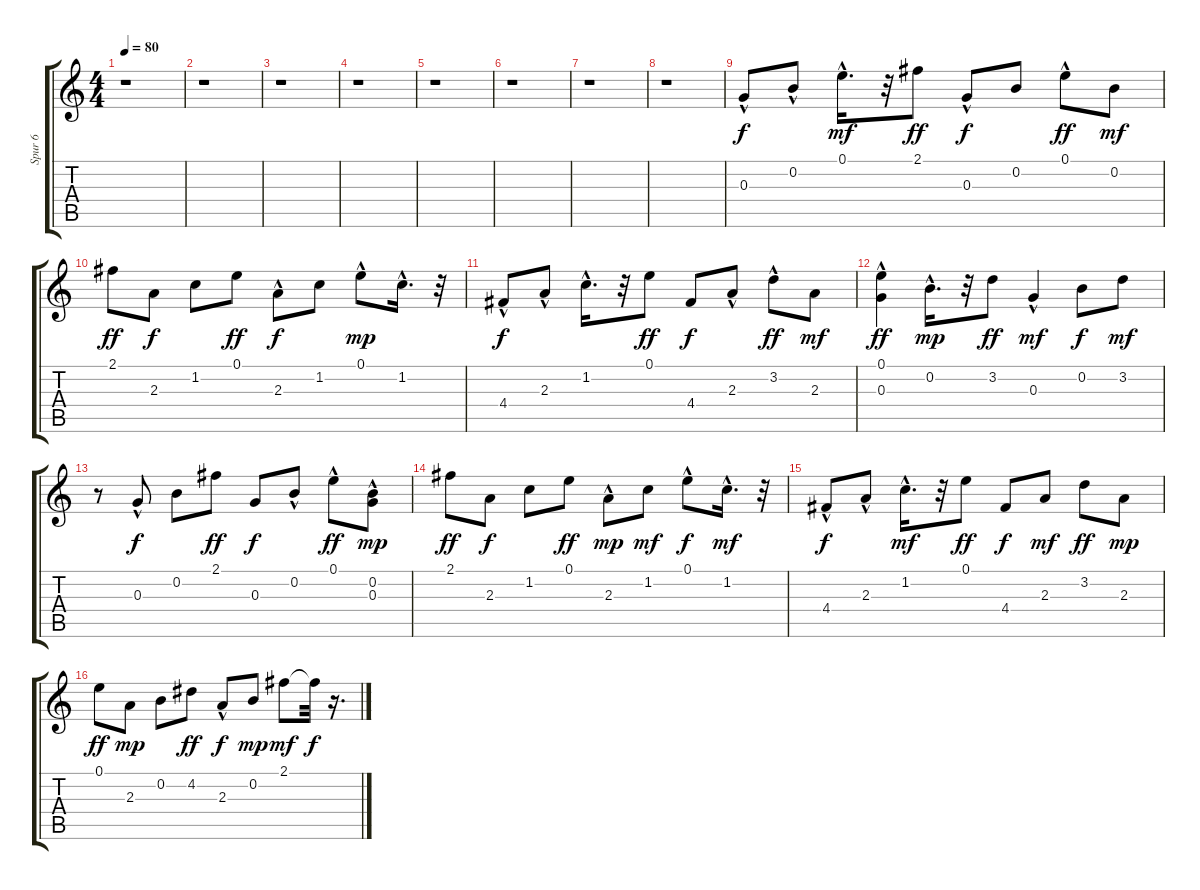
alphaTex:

\track ("Spur 6" "Spur 6") {instrument electricguitarclean}
\staff {score tabs}
\tuning (E4 B3 G3 D3 A2 E2) {hide}
\ts (4 4)
\tempo 80
\clef g2
\ks c
r.1{dy f} |
r.1 |
r.1 |
r.1 |
r.1 |
r.1 |
r.1 |
r.1 |
0.3{hac}.8 0.2{hac}.8 0.1{hac}.16{d dy mf} r.32 2.1.8{dy ff} 0.3{hac}.8{dy f} 0.2.8 0.1{hac}.8{dy ff} 0.2.8{dy mf} |
2.1.8{dy ff} 2.3.8{dy f} 1.2.8 0.1.8{dy ff} 2.3{hac}.8{dy f} 1.2.8 0.1{hac}.8{dy mp} 1.2{hac}.16{d} r.32 |
4.4{hac}.8{dy f} 2.3{hac}.8 1.2{hac}.16{d} r.32 0.1.8{dy ff} 4.4.8{dy f} 2.3{hac}.8 3.2{hac}.8{dy ff} 2.3.8{dy mf} |
(0.1 0.3{hac}).4{dy ff} 0.2{hac}.16{d dy mp} r.32 3.2.8{dy ff} 0.3{hac}.4{dy mf} 0.2.8{dy f} 3.2.8{dy mf} |
r.8 0.3{hac}.8{dy f} 0.2.8 2.1.8{dy ff} 0.3.8{dy f} 0.2{hac}.8 0.1{hac}.8{dy ff} (0.2{hac} 0.3).8{dy mp} |
2.1.8{dy ff} 2.3.8{dy f} 1.2.8 0.1.8{dy ff} 2.3{hac}.8{dy mp} 1.2.8{dy mf} 0.1{hac}.8{dy f} 1.2{hac}.16{d dy mf} r.32 |
4.4{hac}.8{dy f} 2.3{hac}.8 1.2{hac}.16{d dy mf} r.32 0.1.8{dy ff} 4.4.8{dy f} 2.3.8{dy mf} 3.2.8{dy ff} 2.3.8{dy mp} |
0.1.8{dy ff} 2.3.8{dy mp} 0.2.8 4.2.8{dy ff} 2.3{hac}.8{dy f} 0.2.8{dy mp} 2.1.8{dy mf} 2.1{t}.32{dy f} r.16{d}
